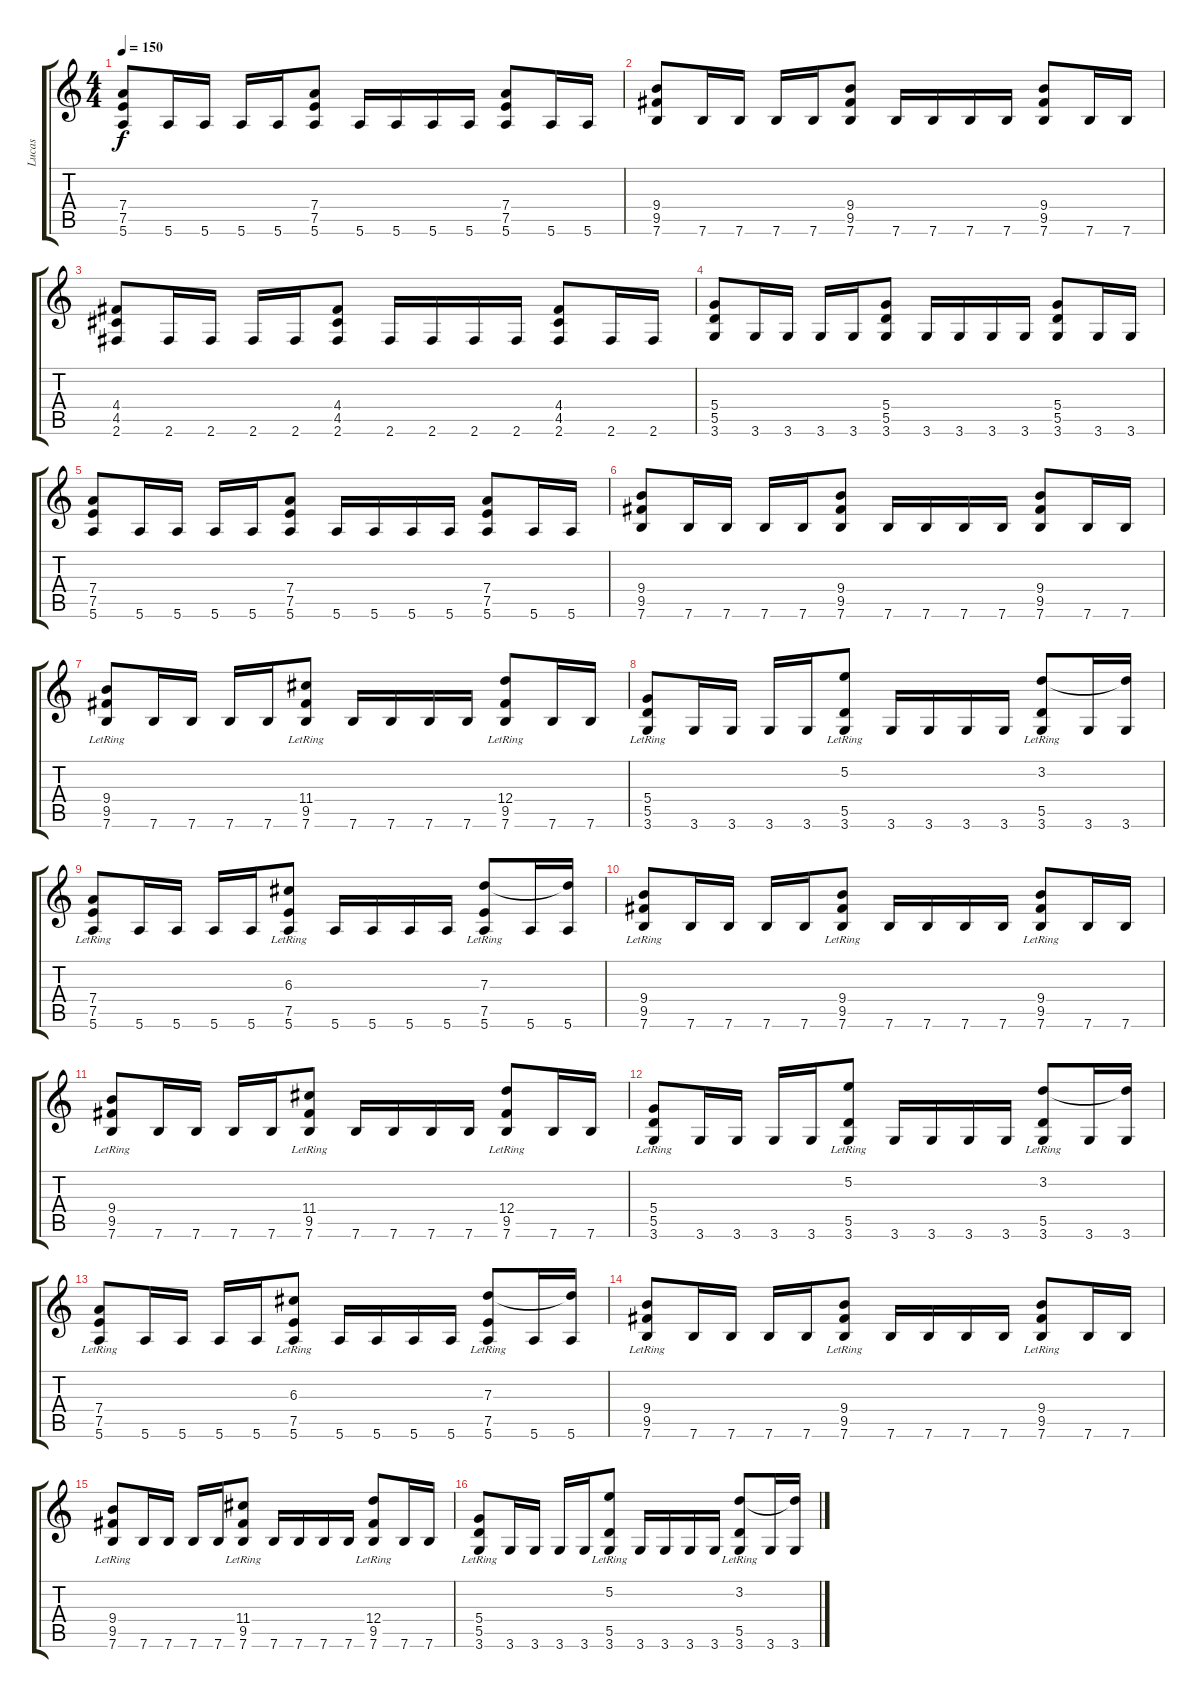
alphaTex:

\track ("Lucas" "Lucas") {instrument distortionguitar}
\staff {score tabs}
\tuning (E4 B3 G3 D3 A2 E2) {hide}
\ts (4 4)
\tempo 150
\clef g2
\ks c
(7.4 7.5 5.6).8{dy f} 5.6.16 5.6.16 5.6.16 5.6.16 (7.4 7.5 5.6).8 5.6.16 5.6.16 5.6.16 5.6.16 (7.4 7.5 5.6).8 5.6.16 5.6.16 |
(9.4 9.5 7.6).8 7.6.16 7.6.16 7.6.16 7.6.16 (9.4 9.5 7.6).8 7.6.16 7.6.16 7.6.16 7.6.16 (9.4 9.5 7.6).8 7.6.16 7.6.16 |
(4.4 4.5 2.6).8 2.6.16 2.6.16 2.6.16 2.6.16 (4.4 4.5 2.6).8 2.6.16 2.6.16 2.6.16 2.6.16 (4.4 4.5 2.6).8 2.6.16 2.6.16 |
(5.4 5.5 3.6).8 3.6.16 3.6.16 3.6.16 3.6.16 (5.4 5.5 3.6).8 3.6.16 3.6.16 3.6.16 3.6.16 (5.4 5.5 3.6).8 3.6.16 3.6.16 |
(7.4 7.5 5.6).8 5.6.16 5.6.16 5.6.16 5.6.16 (7.4 7.5 5.6).8 5.6.16 5.6.16 5.6.16 5.6.16 (7.4 7.5 5.6).8 5.6.16 5.6.16 |
(9.4 9.5 7.6).8 7.6.16 7.6.16 7.6.16 7.6.16 (9.4 9.5 7.6).8 7.6.16 7.6.16 7.6.16 7.6.16 (9.4 9.5 7.6).8 7.6.16 7.6.16 |
(9.4{lr} 9.5{lr} 7.6).8 7.6.16 7.6.16 7.6.16 7.6.16 (11.4{lr} 9.5{lr} 7.6).8 7.6.16 7.6.16 7.6.16 7.6.16 (12.4{lr} 9.5{lr} 7.6).8 7.6.16 7.6.16 |
(5.4{lr} 5.5{lr} 3.6).8 3.6.16 3.6.16 3.6.16 3.6.16 (5.2{lr} 5.5{lr} 3.6).8 3.6.16 3.6.16 3.6.16 3.6.16 (3.2 5.5{lr} 3.6).8 3.6.16 (3.2{t} 3.6).16 |
(7.4{lr} 7.5{lr} 5.6).8 5.6.16 5.6.16 5.6.16 5.6.16 (6.3{lr} 7.5{lr} 5.6).8 5.6.16 5.6.16 5.6.16 5.6.16 (7.3 7.5{lr} 5.6).8 5.6.16 (7.3{t} 5.6).16 |
(9.4{lr} 9.5{lr} 7.6).8 7.6.16 7.6.16 7.6.16 7.6.16 (9.4{lr} 9.5{lr} 7.6).8 7.6.16 7.6.16 7.6.16 7.6.16 (9.4{lr} 9.5{lr} 7.6).8 7.6.16 7.6.16 |
(9.4{lr} 9.5{lr} 7.6).8 7.6.16 7.6.16 7.6.16 7.6.16 (11.4{lr} 9.5{lr} 7.6).8 7.6.16 7.6.16 7.6.16 7.6.16 (12.4{lr} 9.5{lr} 7.6).8 7.6.16 7.6.16 |
(5.4{lr} 5.5{lr} 3.6).8 3.6.16 3.6.16 3.6.16 3.6.16 (5.2{lr} 5.5{lr} 3.6).8 3.6.16 3.6.16 3.6.16 3.6.16 (3.2 5.5{lr} 3.6).8 3.6.16 (3.2{t} 3.6).16 |
(7.4{lr} 7.5{lr} 5.6).8 5.6.16 5.6.16 5.6.16 5.6.16 (6.3{lr} 7.5{lr} 5.6).8 5.6.16 5.6.16 5.6.16 5.6.16 (7.3 7.5{lr} 5.6).8 5.6.16 (7.3{t} 5.6).16 |
(9.4{lr} 9.5{lr} 7.6).8 7.6.16 7.6.16 7.6.16 7.6.16 (9.4{lr} 9.5{lr} 7.6).8 7.6.16 7.6.16 7.6.16 7.6.16 (9.4{lr} 9.5{lr} 7.6).8 7.6.16 7.6.16 |
(9.4{lr} 9.5{lr} 7.6).8 7.6.16 7.6.16 7.6.16 7.6.16 (11.4{lr} 9.5{lr} 7.6).8 7.6.16 7.6.16 7.6.16 7.6.16 (12.4{lr} 9.5{lr} 7.6).8 7.6.16 7.6.16 |
(5.4{lr} 5.5{lr} 3.6).8 3.6.16 3.6.16 3.6.16 3.6.16 (5.2{lr} 5.5{lr} 3.6).8 3.6.16 3.6.16 3.6.16 3.6.16 (3.2 5.5{lr} 3.6).8 3.6.16 (3.2{t} 3.6).16
